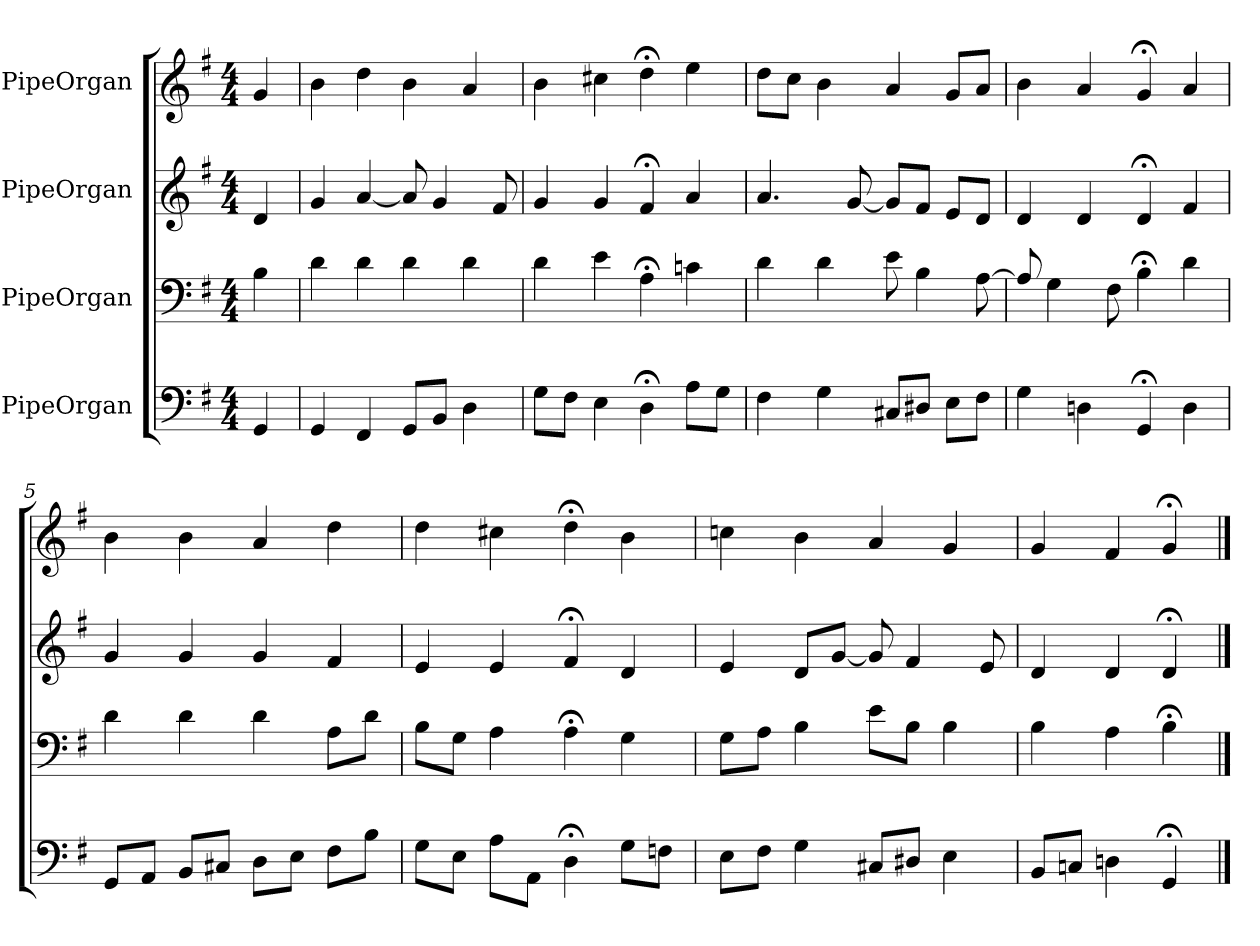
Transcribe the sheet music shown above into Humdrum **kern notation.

**kern	**kern	**kern	**kern
*part4	*part3	*part2	*part1
*staff4	*staff3	*staff2	*staff1
*I"PipeOrgan	*I"PipeOrgan	*I"PipeOrgan	*I"PipeOrgan
*clefF4	*clefF4	*clefG2	*clefG2
*k[f#]	*k[f#]	*k[f#]	*k[f#]
*G:	*G:	*G:	*G:
*M4/4	*M4/4	*M4/4	*M4/4
*MM60	*MM60	*MM60	*MM60
=	=	=	=
4GG	4B	4d	4g
=1	=1	=1	=1
4GG	4d	4g	4b
4FF#	4d	[4a	4dd
8GG/L	4d	8a]	4b
8BB/J	.	4g	.
4D	4d	.	4a
.	.	8f#	.
=2	=2	=2	=2
8G\L	4d	4g	4b
8F#\J	.	.	.
4E	4e	4g	4cc#X
4D;<	4A;<	4f#;<	4dd;<
8A\L	4cn	4a	4ee
8G\J	.	.	.
=3	=3	=3	=3
4F#	4d	4.a	8dd\L
.	.	.	8cc\J
4G	4d	.	4b
.	.	[8g	.
8C#X/L	8e	8g/L]	4a
8D#X/J	4B	8f#/J	.
8E\L	.	8e/L	8g/L
8F#\J	[8A	8d/J	8a/J
=4	=4	=4	=4
4G	8A/]	4d	4b
.	4G	.	.
4Dn	.	4d	4a
.	8F#	.	.
4GG;<	4B;<	4d;<	4g;<
4D	4d	4f#	4a
=5	=5	=5	=5
8GG/L	4d	4g	4b
8AA/J	.	.	.
8BB/L	4d	4g	4b
8C#X/J	.	.	.
8D\L	4d	4g	4a
8E\J	.	.	.
8F#\L	8A\L	4f#	4dd
8B\J	8d\J	.	.
=6	=6	=6	=6
8G\L	8B\L	4e	4dd
8E\J	8G\J	.	.
8A\L	4A	4e	4cc#X
8AA\J	.	.	.
4D;<	4A;<	4f#;<	4dd;<
8G\L	4G	4d	4b
8Fn\J	.	.	.
=7	=7	=7	=7
8E\L	8G\L	4e	4ccn
8F#\J	8A\J	.	.
4G	4B	8d/L	4b
.	.	[8g/J	.
8C#X/L	8e\L	8g]	4a
8D#X/J	8B\J	4f#	.
4E	4B	.	4g
.	.	8e	.
=8	=8	=8	=8
8BB/L	4B	4d	4g
8Cn/J	.	.	.
4Dn	4A	4d	4f#
4GG;<	4B;<	4d;<	4g;<
==	==	==	==
*-	*-	*-	*-
